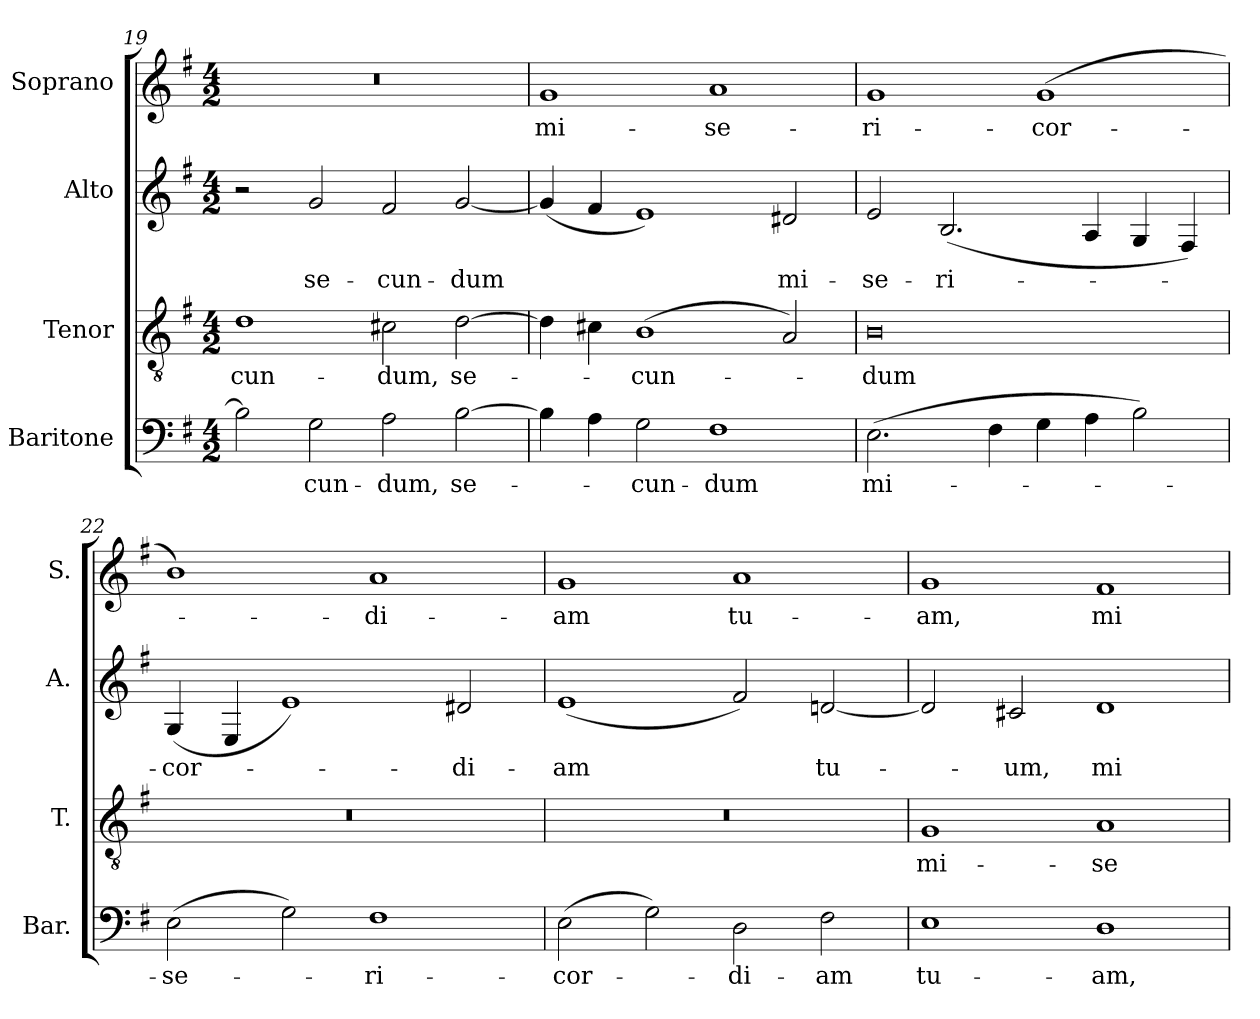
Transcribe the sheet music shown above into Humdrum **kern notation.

**kern	**text	**kern	**text	**kern	**text	**kern	**text
*part4	*part4	*part3	*part3	*part2	*part2	*part1	*part1
*staff4	*staff4	*staff3	*staff3	*staff2	*staff2	*staff1	*staff1
*I"Baritone	*	*I"Tenor	*	*I"Alto	*	*I"Soprano	*
*I'Bar.	*	*I'T.	*	*I'A.	*	*I'S.	*
*clefF4	*	*clefGv2	*	*clefG2	*	*clefG2	*
*	*	*ITrd7c12	*	*	*	*	*
*k[f#]	*	*k[f#]	*	*k[f#]	*	*k[f#]	*
*G:	*	*G:	*	*G:	*	*G:	*
*M4/2	*	*M4/2	*	*M4/2	*	*M4/2	*
=19	=19	=19	=19	=19	=19	=19	=19
!	!	!	!LO:LY:b:color=#000000	!	!	!LO:N:vis=1	!
2Bi\]	.	1Di	-cun-	2r	.	0r	.
!	!LO:LY:b:color=#000000	!	!	!	!	!	!
!	!	!	!	!	!LO:LY:b:color=#000000	!	!
2Gi\	-cun-	.	.	2gi/	se-	.	.
!	!LO:LY:b:color=#000000	!	!	!	!	!	!
!	!	!	!LO:LY:b:color=#000000	!	!	!	!
!	!	!	!	!	!LO:LY:b:color=#000000	!	!
2Ai\	-dum,	2C#Xi\	-dum,	2f#i/	-cun-	.	.
!	!LO:LY:b:color=#000000	!	!	!	!	!	!
!	!	!	!LO:LY:b:color=#000000	!	!	!	!
!	!	!	!	!	!LO:LY:b:color=#000000	!	!
[2Bi\	se-	[2Di\	se-	[2gi/	-dum	.	.
=20	=20	=20	=20	=20	=20	=20	=20
!	!	!	!	!	!	!	!LO:LY:b:color=#000000
4Bi\]	.	4Di\]	.	(4gi/]	.	1gi	mi-
4Ai\	.	4C#Xi\	.	4f#i/	.	.	.
!	!LO:LY:b:color=#000000	!	!	!	!	!	!
!	!	!	!LO:LY:b:color=#000000	!	!	!	!
2Gi\	-cun-	(1BBi	-cun-	1ei)	.	.	.
!	!LO:LY:b:color=#000000	!	!	!	!	!	!
!	!	!	!	!	!	!	!LO:LY:b:color=#000000
1F#i	-dum	.	.	.	.	1ai	-se-
!	!	!	!	!	!LO:LY:b:color=#000000	!	!
.	.	2AAi/)	.	2d#Xi/	mi-	.	.
=21	=21	=21	=21	=21	=21	=21	=21
!	!LO:LY:b:color=#000000	!	!	!	!	!	!
!	!	!	!LO:LY:b:color=#000000	!	!	!	!
!	!	!	!	!	!LO:LY:b:color=#000000	!	!
!	!	!	!	!	!	!	!LO:LY:b:color=#000000
(2.Ei\	mi-	0BBi	-dum	2ei/	-se-	1gi	-ri-
!	!	!	!	!	!LO:LY:b:color=#000000	!	!
.	.	.	.	(2.Bi/	-ri-	.	.
4F#i\	.	.	.	.	.	.	.
!	!	!	!	!	!	!	!LO:LY:b:color=#000000
4Gi\	.	.	.	.	.	(1gi	-cor-
4Ai\	.	.	.	4Ai/	.	.	.
2Bi\)	.	.	.	4Gi/	.	.	.
.	.	.	.	4F#i/)	.	.	.
!!LO:PB:g=z
=22	=22	=22	=22	=22	=22	=22	=22
!	!LO:LY:b:color=#000000	!LO:N:vis=1	!	!	!	!	!
!	!	!	!	!	!LO:LY:b:color=#000000	!	!
(2Ei\	-se-	0r	.	(4Gi/	-cor-	1bi)	.
.	.	.	.	4Ei/	.	.	.
2Gi\)	.	.	.	1ei)	.	.	.
!	!LO:LY:b:color=#000000	!	!	!	!	!	!
!	!	!	!	!	!	!	!LO:LY:b:color=#000000
1F#i	-ri-	.	.	.	.	1ai	-di-
!	!	!	!	!	!LO:LY:b:color=#000000	!	!
.	.	.	.	2d#Xi/	-di-	.	.
=23	=23	=23	=23	=23	=23	=23	=23
!	!LO:LY:b:color=#000000	!LO:N:vis=1	!	!	!	!	!
!	!	!	!	!	!LO:LY:b:color=#000000	!	!
!	!	!	!	!	!	!	!LO:LY:b:color=#000000
(2Ei\	-cor-	0r	.	(1ei	-am	1gi	-am
2Gi\)	.	.	.	.	.	.	.
!	!LO:LY:b:color=#000000	!	!	!	!	!	!
!	!	!	!	!	!	!	!LO:LY:b:color=#000000
2Di\	-di-	.	.	2f#i/)	.	1ai	tu-
!	!LO:LY:b:color=#000000	!	!	!	!	!	!
!	!	!	!	!	!LO:LY:b:color=#000000	!	!
2F#i\	-am	.	.	[2dni/	tu-	.	.
=24	=24	=24	=24	=24	=24	=24	=24
!	!LO:LY:b:color=#000000	!	!	!	!	!	!
!	!	!	!LO:LY:b:color=#000000	!	!	!	!
!	!	!	!	!	!	!	!LO:LY:b:color=#000000
1Ei	tu-	1GGi	mi-	2di/]	.	1gi	-am,
!	!	!	!	!	!LO:LY:b:color=#000000	!	!
.	.	.	.	2c#Xi/	-um,	.	.
!	!LO:LY:b:color=#000000	!	!	!	!	!	!
!	!	!	!LO:LY:b:color=#000000	!	!	!	!
!	!	!	!	!	!LO:LY:b:color=#000000	!	!
!	!	!	!	!	!	!	!LO:LY:b:color=#000000
1Di	-am,	1AAi	-se-	1di	mi-	1f#i	mi-
=	=	=	=	=	=	=	=
*-	*-	*-	*-	*-	*-	*-	*-
